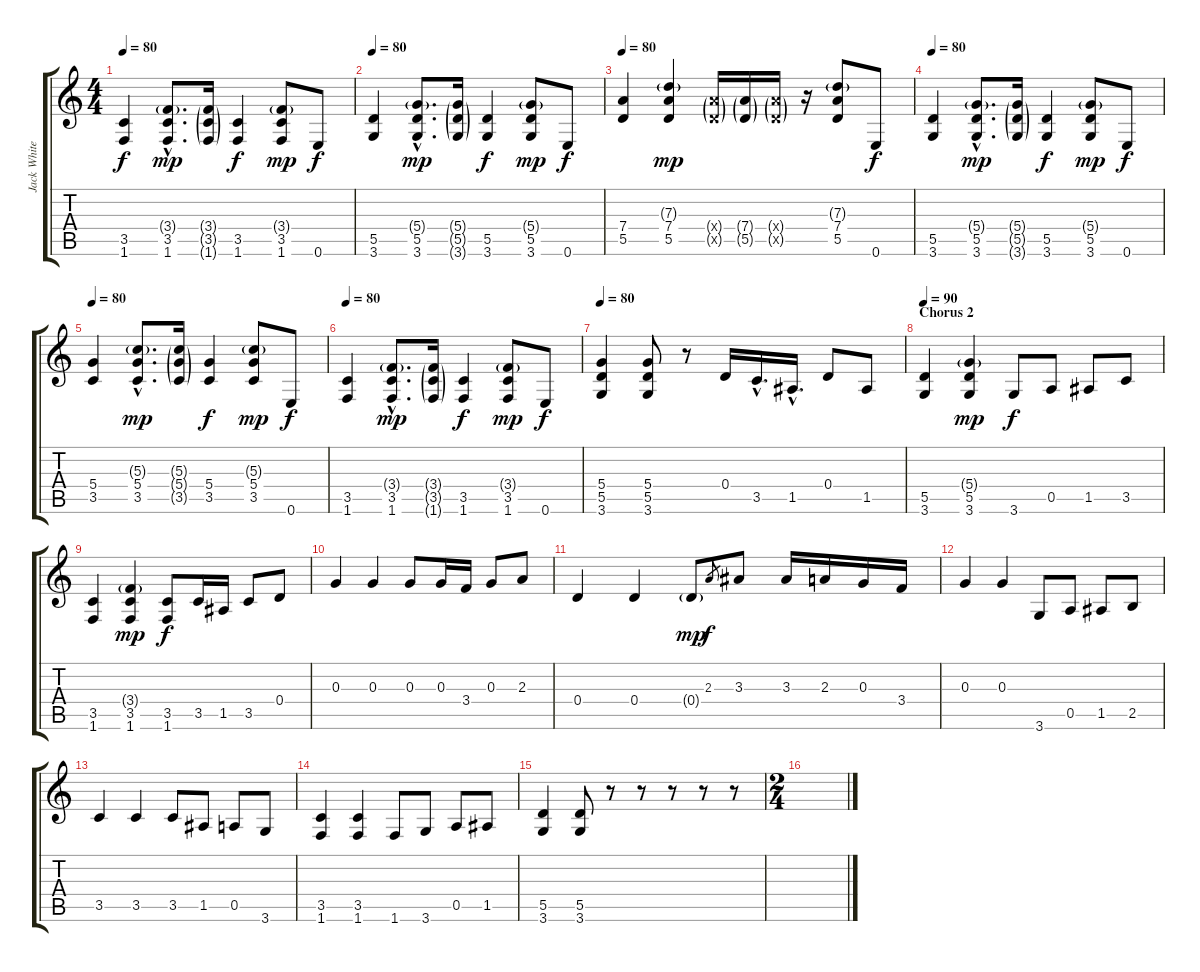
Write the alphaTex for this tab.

\track ("Jack White - Guitar" "Jack White") {instrument distortionguitar}
\staff {score tabs}
\tuning (E4 B3 G3 D3 A2 E2) {hide}
\ts (4 4)
\tempo 80
\clef g2
\ks c
(3.5 1.6).4{dy f} (3.4{g hac} 3.5{hac} 1.6{hac}).8{d dy mp} (3.4{g} 3.5{g} 1.6{g}).16 (3.5 1.6).4{dy f} (3.4{g} 3.5 1.6).8{dy mp} 0.6.8{dy f} |
\tempo 80
(5.5 3.6).4 (5.4{g hac} 5.5{hac} 3.6{hac}).8{d dy mp} (5.4{g} 5.5{g} 3.6{g}).16 (5.5 3.6).4{dy f} (5.4{g} 5.5 3.6).8{dy mp} 0.6.8{dy f} |
\tempo 80
(7.4 5.5).4 (7.3{g} 7.4 5.5).4{dy mp} (7.4{g x} 5.5{g x}).16 (7.4{g} 5.5{g}).16 (7.4{g x} 5.5{g x}).16 r.16 (7.3{g} 7.4 5.5).8 0.6.8{dy f} |
\tempo 80
(5.5 3.6).4 (5.4{g hac} 5.5{hac} 3.6{hac}).8{d dy mp} (5.4{g} 5.5{g} 3.6{g}).16 (5.5 3.6).4{dy f} (5.4{g} 5.5 3.6).8{dy mp} 0.6.8{dy f} |
\tempo 80
(5.4 3.5).4 (5.3{g hac} 5.4{hac} 3.5{hac}).8{d dy mp} (5.3{g} 5.4{g} 3.5{g}).16 (5.4 3.5).4{dy f} (5.3{g} 5.4 3.5).8{dy mp} 0.6.8{dy f} |
\tempo 80
(3.5 1.6).4 (3.4{g hac} 3.5{hac} 1.6{hac}).8{d dy mp} (3.4{g} 3.5{g} 1.6{g}).16 (3.5 1.6).4{dy f} (3.4{g} 3.5 1.6).8{dy mp} 0.6.8{dy f} |
\tempo 80
(5.4 5.5 3.6).4 (5.4 5.5 3.6).8 r.8 0.4.16 3.5{hac}.16{d} 1.5{hac}.16{d} 0.4.8 1.5.8 |
\section ("" "Chorus 2")
\tempo 90
(5.5 3.6).4{volume 16} (5.4{g} 5.5 3.6).4{dy mp} 3.6.8{dy f} 0.5.8 1.5.8 3.5.8 |
(3.5 1.6).4 (3.4{g} 3.5 1.6).4{dy mp} (3.5 1.6).8{dy f} 3.5.16 1.5.16 3.5.8 0.4.8 |
0.3.4 0.3.4 0.3.8 0.3.16 3.4.16 0.3.8 2.3.8 |
0.4.4 0.4.4 0.4{g}.8{dy mp} 2.3.8{gr dy f} 3.3.8 3.3.16 2.3.16 0.3.16 3.4.16 |
0.3.4 0.3.4 3.6.8 0.5.8 1.5.8 2.5.8 |
3.5.4 3.5.4 3.5.8 1.5.8 0.5.8 3.6.8 |
(3.5 1.6).4 (3.5 1.6).4 1.6.8 3.6.8 0.5.8 1.5.8 |
(5.5 3.6).4 (5.5 3.6).8 r.8 r.8 r.8 r.8 r.8 |
\ts (2 4)
